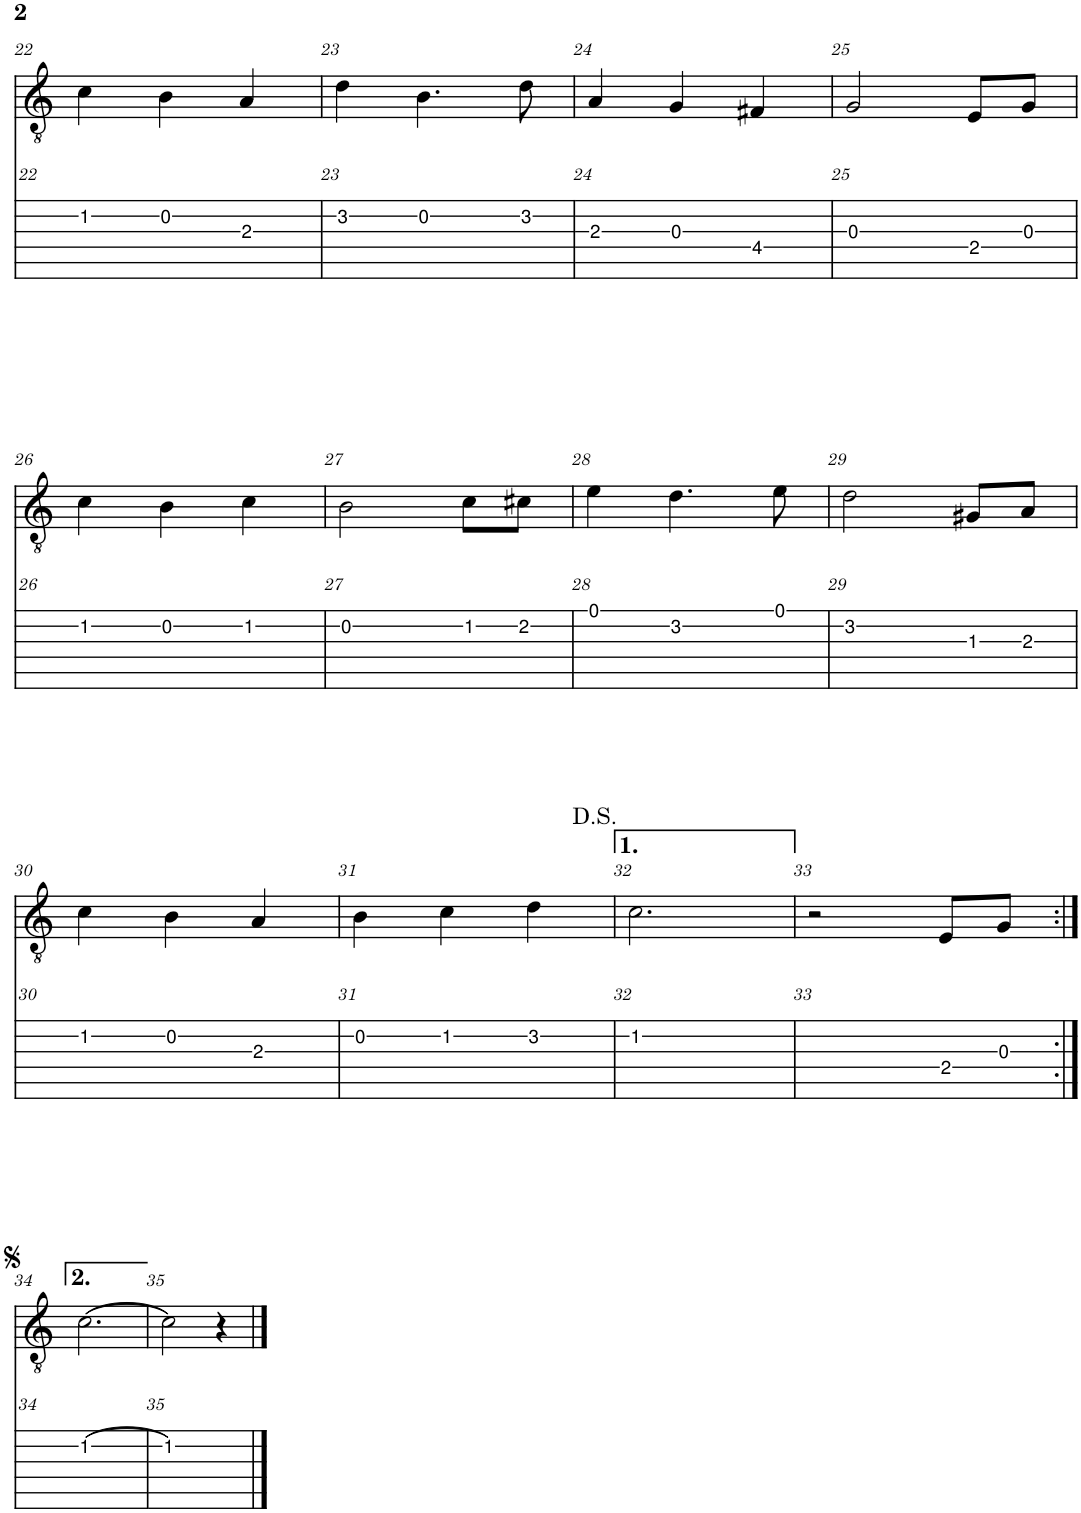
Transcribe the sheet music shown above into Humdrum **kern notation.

**kern	**kern
*part1	*part1
*staff2	*staff1
*I"Guitar	*
*I'Guit.	*
!!LO:PB:g=z
*	*clefGv2
*k[]	*k[]
*M3/4	*M3/4
=22	=22
4c	4c\
4B	4B\
4A	4A/
=23	=23
4d	4d\
4.B	4.B\
8d	8d\
=24	=24
4A	4A/
4G	4G/
4F#	4F#X/
=25	=25
2G	2G/
8EL	8E/L
8GJ	8G/J
!!LO:LB:g=z
=26	=26
4c	4c\
4B	4B\
4c	4c\
=27	=27
2B	2B\
8cL	8c\L
8c#J	8c#X\J
=28	=28
4e	4e\
4.d	4.d\
8e	8e\
=29	=29
2d	2d\
8G#L	8G#X/L
8AJ	8A/J
!!LO:LB:g=z
=30	=30
4c	4c\
4B	4B\
4A	4A/
=31	=31
4B	4B\
4c	4c\
4d	4d\
=32	=32
2.c	2.c\
=33	=33
2r	2r
8EL	8E/L
8GJ	8G/J
!!LO:LB:g=z
=34:|!	=34:|!
[2.c	[2.c\
=35	=35
2c]	2c\]
4r	4r
==	==
*-	*-
